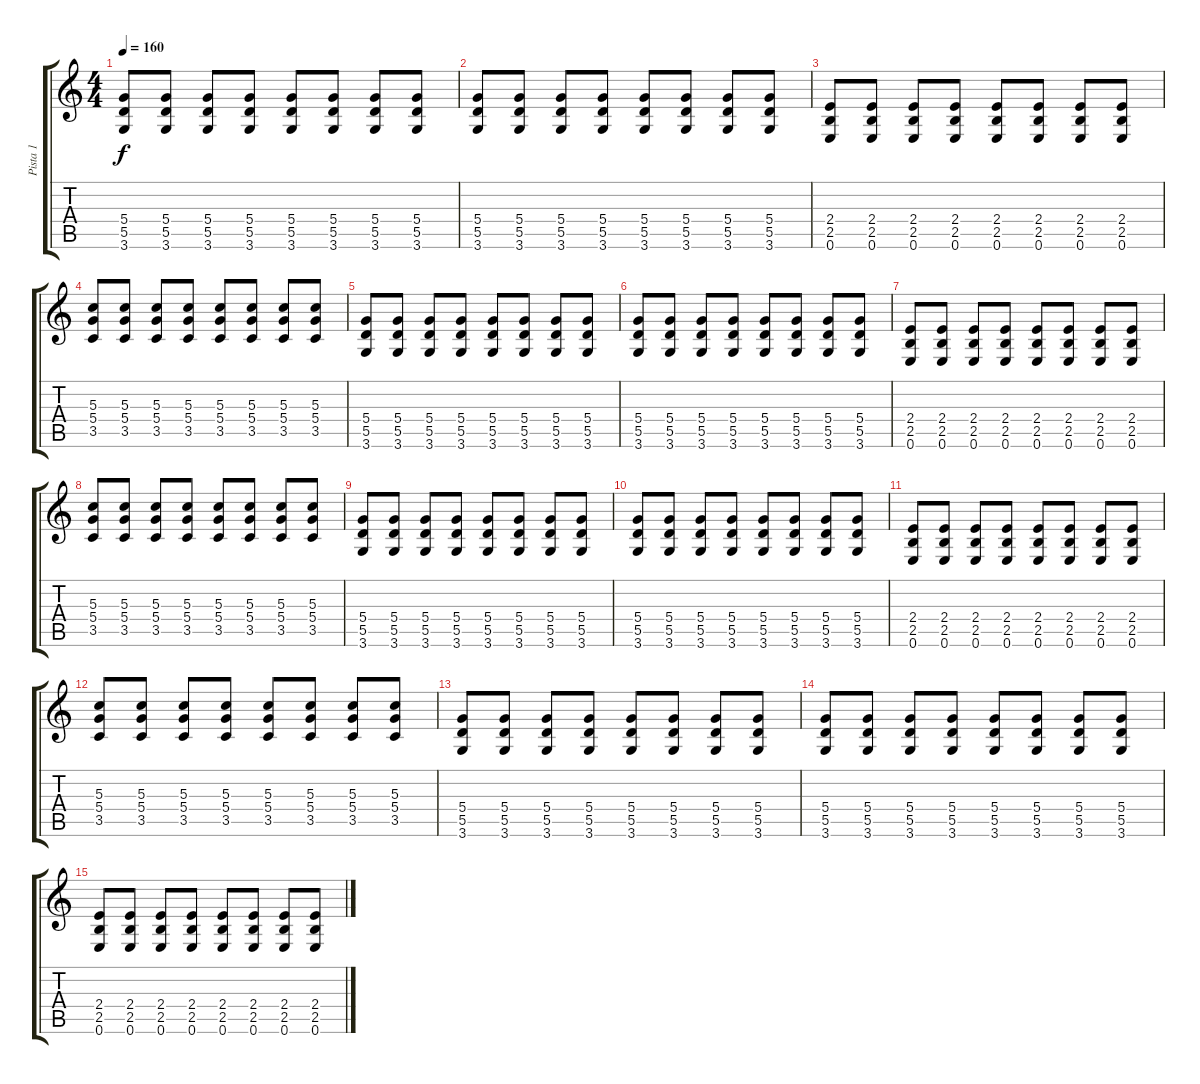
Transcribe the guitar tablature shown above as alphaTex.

\track ("Pista 1" "Pista 1") {instrument overdrivenguitar}
\staff {score tabs}
\tuning (E4 B3 G3 D3 A2 E2) {hide}
\ts (4 4)
\tempo 160
\clef g2
\ks c
(5.4 5.5 3.6).8{dy f volume 8} (5.4 5.5 3.6).8 (5.4 5.5 3.6).8 (5.4 5.5 3.6).8 (5.4 5.5 3.6).8 (5.4 5.5 3.6).8 (5.4 5.5 3.6).8 (5.4 5.5 3.6).8 |
(5.4 5.5 3.6).8 (5.4 5.5 3.6).8 (5.4 5.5 3.6).8 (5.4 5.5 3.6).8 (5.4 5.5 3.6).8 (5.4 5.5 3.6).8 (5.4 5.5 3.6).8 (5.4 5.5 3.6).8 |
(2.4 2.5 0.6).8 (2.4 2.5 0.6).8 (2.4 2.5 0.6).8 (2.4 2.5 0.6).8 (2.4 2.5 0.6).8 (2.4 2.5 0.6).8 (2.4 2.5 0.6).8 (2.4 2.5 0.6).8 |
(5.3 5.4 3.5).8 (5.3 5.4 3.5).8 (5.3 5.4 3.5).8 (5.3 5.4 3.5).8 (5.3 5.4 3.5).8 (5.3 5.4 3.5).8 (5.3 5.4 3.5).8 (5.3 5.4 3.5).8 |
(5.4 5.5 3.6).8 (5.4 5.5 3.6).8 (5.4 5.5 3.6).8 (5.4 5.5 3.6).8 (5.4 5.5 3.6).8 (5.4 5.5 3.6).8 (5.4 5.5 3.6).8 (5.4 5.5 3.6).8 |
(5.4 5.5 3.6).8 (5.4 5.5 3.6).8 (5.4 5.5 3.6).8 (5.4 5.5 3.6).8 (5.4 5.5 3.6).8 (5.4 5.5 3.6).8 (5.4 5.5 3.6).8 (5.4 5.5 3.6).8 |
(2.4 2.5 0.6).8 (2.4 2.5 0.6).8 (2.4 2.5 0.6).8 (2.4 2.5 0.6).8 (2.4 2.5 0.6).8 (2.4 2.5 0.6).8 (2.4 2.5 0.6).8 (2.4 2.5 0.6).8 |
(5.3 5.4 3.5).8 (5.3 5.4 3.5).8 (5.3 5.4 3.5).8 (5.3 5.4 3.5).8 (5.3 5.4 3.5).8 (5.3 5.4 3.5).8 (5.3 5.4 3.5).8 (5.3 5.4 3.5).8 |
(5.4 5.5 3.6).8 (5.4 5.5 3.6).8 (5.4 5.5 3.6).8 (5.4 5.5 3.6).8 (5.4 5.5 3.6).8 (5.4 5.5 3.6).8 (5.4 5.5 3.6).8 (5.4 5.5 3.6).8 |
(5.4 5.5 3.6).8 (5.4 5.5 3.6).8 (5.4 5.5 3.6).8 (5.4 5.5 3.6).8 (5.4 5.5 3.6).8 (5.4 5.5 3.6).8 (5.4 5.5 3.6).8 (5.4 5.5 3.6).8 |
(2.4 2.5 0.6).8 (2.4 2.5 0.6).8 (2.4 2.5 0.6).8 (2.4 2.5 0.6).8 (2.4 2.5 0.6).8 (2.4 2.5 0.6).8 (2.4 2.5 0.6).8 (2.4 2.5 0.6).8 |
(5.3 5.4 3.5).8 (5.3 5.4 3.5).8 (5.3 5.4 3.5).8 (5.3 5.4 3.5).8 (5.3 5.4 3.5).8 (5.3 5.4 3.5).8 (5.3 5.4 3.5).8 (5.3 5.4 3.5).8 |
(5.4 5.5 3.6).8 (5.4 5.5 3.6).8 (5.4 5.5 3.6).8 (5.4 5.5 3.6).8 (5.4 5.5 3.6).8 (5.4 5.5 3.6).8 (5.4 5.5 3.6).8 (5.4 5.5 3.6).8 |
(5.4 5.5 3.6).8 (5.4 5.5 3.6).8 (5.4 5.5 3.6).8 (5.4 5.5 3.6).8 (5.4 5.5 3.6).8 (5.4 5.5 3.6).8 (5.4 5.5 3.6).8 (5.4 5.5 3.6).8 |
(2.4 2.5 0.6).8 (2.4 2.5 0.6).8 (2.4 2.5 0.6).8 (2.4 2.5 0.6).8 (2.4 2.5 0.6).8 (2.4 2.5 0.6).8 (2.4 2.5 0.6).8 (2.4 2.5 0.6).8
